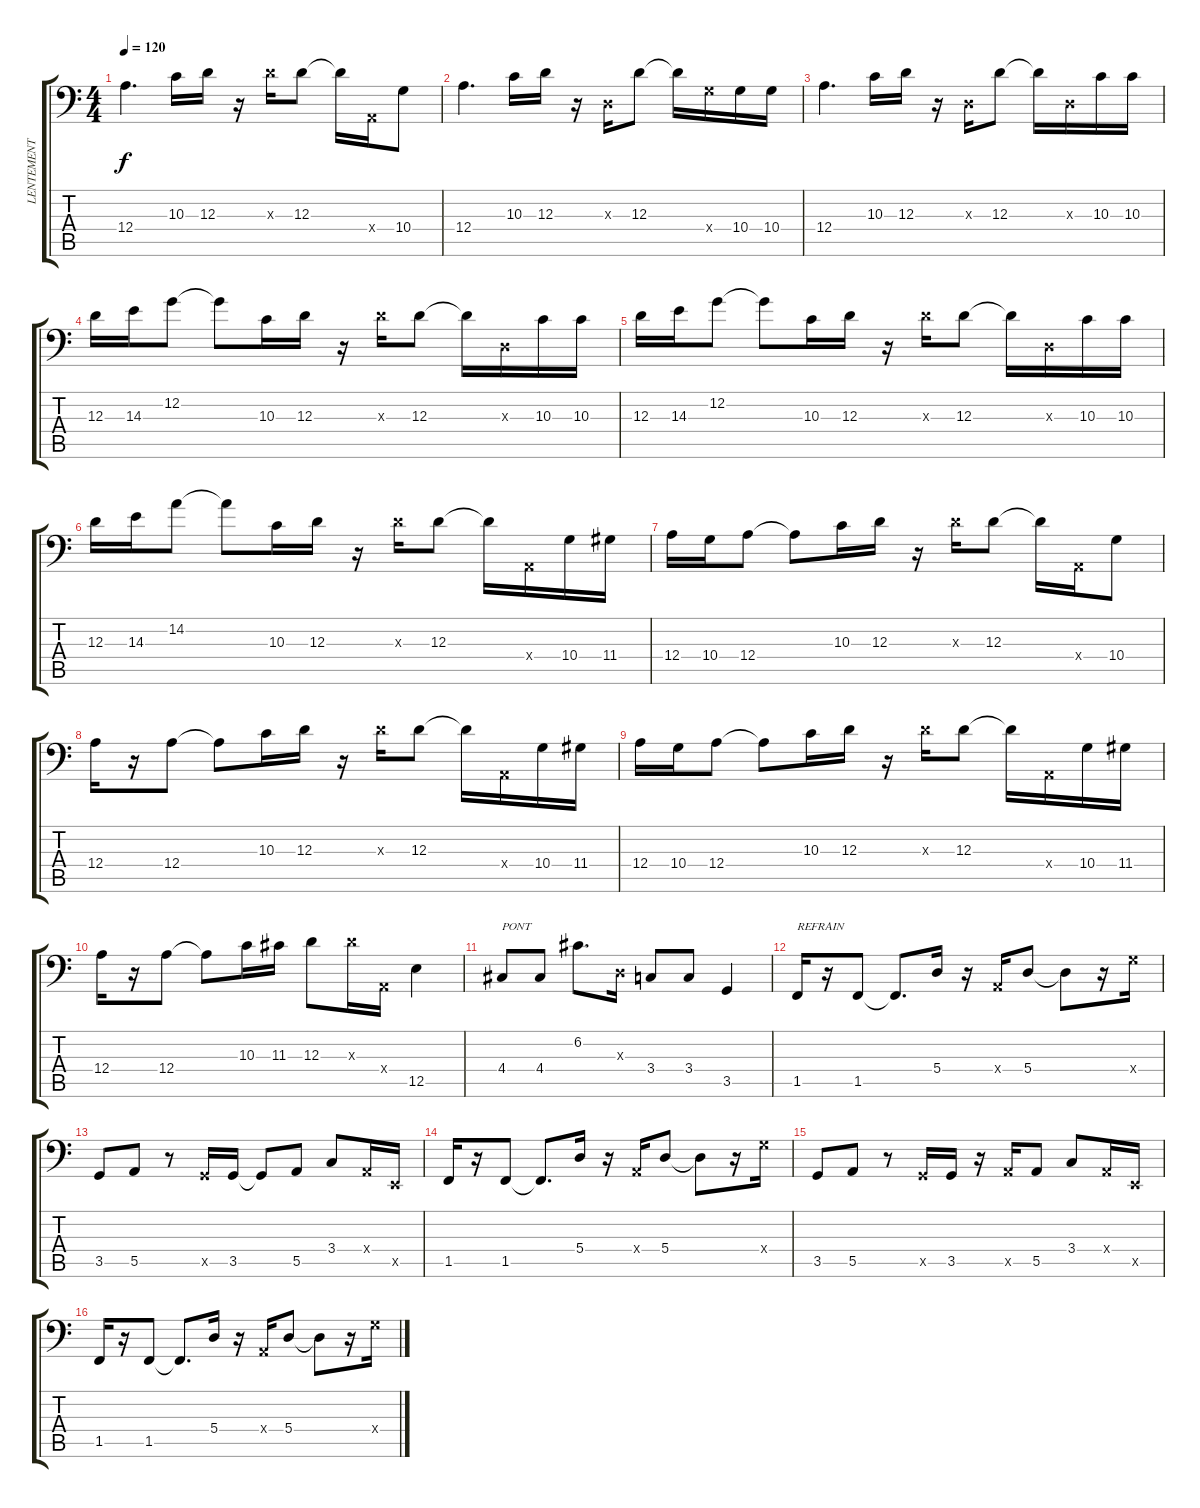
\track ("LENTEMENT (basse)" "LENTEMENT ") {instrument acousticbass}
\staff {score tabs}
\tuning (C3 G2 D2 A1 E1 B0) {hide}
\ts (4 4)
\tempo 120
\clef f4
\ks c
12.4.4{d dy f} 10.3.16 12.3.16 r.16 12.3{x}.16 12.3.8 12.3{t}.16 0.4{x}.16 10.4.8 |
12.4.4{d} 10.3.16 12.3.16 r.16 0.3{x}.16 12.3.8 12.3{t}.16 10.4{x}.16 10.4.16 10.4.16 |
12.4.4{d} 10.3.16 12.3.16 r.16 0.3{x}.16 12.3.8 12.3{t}.16 0.3{x}.16 10.3.16 10.3.16 |
12.3.16 14.3.16 12.2.8 12.2{t}.8 10.3.16 12.3.16 r.16 12.3{x}.16 12.3.8 12.3{t}.16 0.3{x}.16 10.3.16 10.3.16 |
12.3.16 14.3.16 12.2.8 12.2{t}.8 10.3.16 12.3.16 r.16 12.3{x}.16 12.3.8 12.3{t}.16 0.3{x}.16 10.3.16 10.3.16 |
12.3.16 14.3.16 14.2.8 14.2{t}.8 10.3.16 12.3.16 r.16 12.3{x}.16 12.3.8 12.3{t}.16 0.4{x}.16 10.4.16 11.4.16 |
12.4.16 10.4.16 12.4.8 12.4{t}.8 10.3.16 12.3.16 r.16 12.3{x}.16 12.3.8 12.3{t}.16 0.4{x}.16 10.4.8 |
12.4.16 r.16 12.4.8 12.4{t}.8 10.3.16 12.3.16 r.16 12.3{x}.16 12.3.8 12.3{t}.16 0.4{x}.16 10.4.16 11.4.16 |
12.4.16 10.4.16 12.4.8 12.4{t}.8 10.3.16 12.3.16 r.16 12.3{x}.16 12.3.8 12.3{t}.16 0.4{x}.16 10.4.16 11.4.16 |
12.4.16 r.16 12.4.8 12.4{t}.8 10.3.16 11.3.16 12.3.8 12.3{x}.16 0.4{x}.16 12.5.4 |
4.4.8{txt "PONT"} 4.4.8 6.2.8{d} 0.3{x}.16 3.4.8 3.4.8 3.5.4 |
1.5.16{txt "REFRAIN"} r.16 1.5.8 1.5{t}.8{d} 5.4.16 r.16 0.4{x}.16 5.4.8 5.4{t}.8 r.16 10.4{x}.16 |
3.5.8 5.5.8 r.8 3.5{x}.16 3.5.16 3.5{t}.8 5.5.8 3.4.8 0.4{x}.16 0.5{x}.16 |
1.5.16 r.16 1.5.8 1.5{t}.8{d} 5.4.16 r.16 0.4{x}.16 5.4.8 5.4{t}.8 r.16 10.4{x}.16 |
3.5.8 5.5.8 r.8 3.5{x}.16 3.5.16 r.16 5.5{x}.16 5.5.8 3.4.8 0.4{x}.16 0.5{x}.16 |
1.5.16 r.16 1.5.8 1.5{t}.8{d} 5.4.16 r.16 0.4{x}.16 5.4.8 5.4{t}.8 r.16 10.4{x}.16
